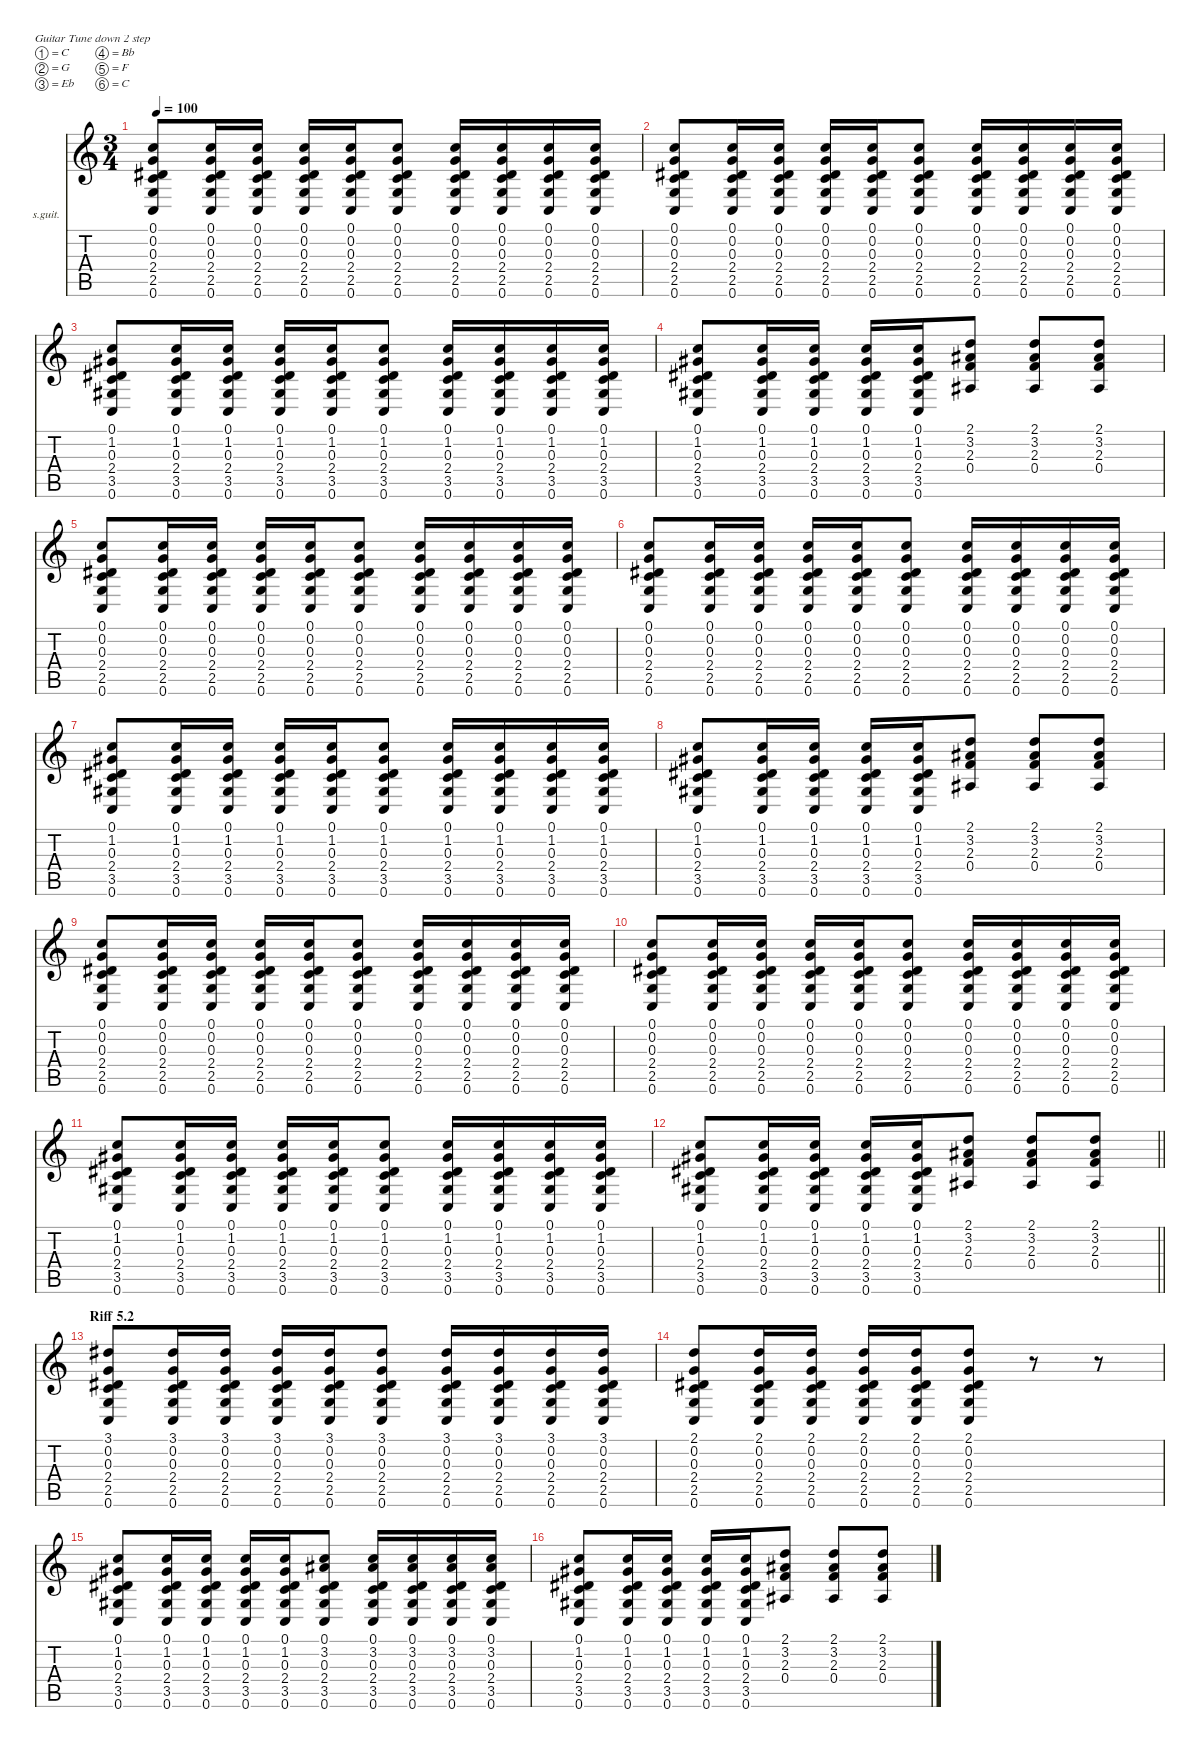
\defaultSystemsLayout 4
\hideDynamics
\bracketExtendMode nobrackets
\firstSystemTrackNameOrientation horizontal
\otherSystemsTrackNameOrientation horizontal
\track ("Wildgeraesch" "s.guit.") {instrument acousticguitarsteel}
\staff {score tabs}
\tuning (C4 G3 Eb3 Bb2 F2 C2)
\ts (3 4)
\tempo 100
\clef g2
\ks c
(0.1 0.2 0.3{acc #} 2.4 2.5 0.6).8{dy f beam Up} (0.1 0.2 0.3{acc #} 2.4 2.5 0.6).16{beam Up} (0.1 0.2 0.3{acc #} 2.4 2.5 0.6).16{beam Up} (0.1 0.2 0.3{acc #} 2.4 2.5 0.6).16{beam Up} (0.1 0.2 0.3{acc #} 2.4 2.5 0.6).16{beam Up} (0.1 0.2 0.3{acc #} 2.4 2.5 0.6).8{beam Up} (0.1 0.2 0.3{acc #} 2.4 2.5 0.6).16{beam Up} (0.1 0.2 0.3{acc #} 2.4 2.5 0.6).16{beam Up} (0.1 0.2 0.3{acc #} 2.4 2.5 0.6).16{beam Up} (0.1 0.2 0.3{acc #} 2.4 2.5 0.6).16{beam Up} |
(0.1 0.2 0.3{acc #} 2.4 2.5 0.6).8{beam Up} (0.1 0.2 0.3{acc #} 2.4 2.5 0.6).16{beam Up} (0.1 0.2 0.3{acc #} 2.4 2.5 0.6).16{beam Up} (0.1 0.2 0.3{acc #} 2.4 2.5 0.6).16{beam Up} (0.1 0.2 0.3{acc #} 2.4 2.5 0.6).16{beam Up} (0.1 0.2 0.3{acc #} 2.4 2.5 0.6).8{beam Up} (0.1 0.2 0.3{acc #} 2.4 2.5 0.6).16{beam Up} (0.1 0.2 0.3{acc #} 2.4 2.5 0.6).16{beam Up} (0.1 0.2 0.3{acc #} 2.4 2.5 0.6).16{beam Up} (0.1 0.2 0.3{acc #} 2.4 2.5 0.6).16{beam Up} |
(0.1 1.2{acc #} 0.3{acc #} 2.4 3.5{acc #} 0.6).8{beam Up} (0.1 1.2{acc #} 0.3{acc #} 2.4 3.5{acc #} 0.6).16{beam Up} (0.1 1.2{acc #} 0.3{acc #} 2.4 3.5{acc #} 0.6).16{beam Up} (0.1 1.2{acc #} 0.3{acc #} 2.4 3.5{acc #} 0.6).16{beam Up} (0.1 1.2{acc #} 0.3{acc #} 2.4 3.5{acc #} 0.6).16{beam Up} (0.1 1.2{acc #} 0.3{acc #} 2.4 3.5{acc #} 0.6).8{beam Up} (0.1 1.2{acc #} 0.3{acc #} 2.4 3.5{acc #} 0.6).16{beam Up} (0.1 1.2{acc #} 0.3{acc #} 2.4 3.5{acc #} 0.6).16{beam Up} (0.1 1.2{acc #} 0.3{acc #} 2.4 3.5{acc #} 0.6).16{beam Up} (0.1 1.2{acc #} 0.3{acc #} 2.4 3.5{acc #} 0.6).16{beam Up} |
(0.1 1.2{acc #} 0.3{acc #} 2.4 3.5{acc #} 0.6).8{beam Up} (0.1 1.2{acc #} 0.3{acc #} 2.4 3.5{acc #} 0.6).16{beam Up} (0.1 1.2{acc #} 0.3{acc #} 2.4 3.5{acc #} 0.6).16{beam Up} (0.1 1.2{acc #} 0.3{acc #} 2.4 3.5{acc #} 0.6).16{beam Up} (0.1 1.2{acc #} 0.3{acc #} 2.4 3.5{acc #} 0.6).16{beam Up} (2.1 3.2{acc #} 2.3 0.4{acc #}).8{beam Up} (2.1 3.2{acc #} 2.3 0.4{acc #}).8{beam Up} (2.1 3.2{acc #} 2.3 0.4{acc #}).8{beam Up} |
(0.1 0.2 0.3{acc #} 2.4 2.5 0.6).8{beam Up} (0.1 0.2 0.3{acc #} 2.4 2.5 0.6).16{beam Up} (0.1 0.2 0.3{acc #} 2.4 2.5 0.6).16{beam Up} (0.1 0.2 0.3{acc #} 2.4 2.5 0.6).16{beam Up} (0.1 0.2 0.3{acc #} 2.4 2.5 0.6).16{beam Up} (0.1 0.2 0.3{acc #} 2.4 2.5 0.6).8{beam Up} (0.1 0.2 0.3{acc #} 2.4 2.5 0.6).16{beam Up} (0.1 0.2 0.3{acc #} 2.4 2.5 0.6).16{beam Up} (0.1 0.2 0.3{acc #} 2.4 2.5 0.6).16{beam Up} (0.1 0.2 0.3{acc #} 2.4 2.5 0.6).16{beam Up} |
(0.1 0.2 0.3{acc #} 2.4 2.5 0.6).8{beam Up} (0.1 0.2 0.3{acc #} 2.4 2.5 0.6).16{beam Up} (0.1 0.2 0.3{acc #} 2.4 2.5 0.6).16{beam Up} (0.1 0.2 0.3{acc #} 2.4 2.5 0.6).16{beam Up} (0.1 0.2 0.3{acc #} 2.4 2.5 0.6).16{beam Up} (0.1 0.2 0.3{acc #} 2.4 2.5 0.6).8{beam Up} (0.1 0.2 0.3{acc #} 2.4 2.5 0.6).16{beam Up} (0.1 0.2 0.3{acc #} 2.4 2.5 0.6).16{beam Up} (0.1 0.2 0.3{acc #} 2.4 2.5 0.6).16{beam Up} (0.1 0.2 0.3{acc #} 2.4 2.5 0.6).16{beam Up} |
(0.1 1.2{acc #} 0.3{acc #} 2.4 3.5{acc #} 0.6).8{beam Up} (0.1 1.2{acc #} 0.3{acc #} 2.4 3.5{acc #} 0.6).16{beam Up} (0.1 1.2{acc #} 0.3{acc #} 2.4 3.5{acc #} 0.6).16{beam Up} (0.1 1.2{acc #} 0.3{acc #} 2.4 3.5{acc #} 0.6).16{beam Up} (0.1 1.2{acc #} 0.3{acc #} 2.4 3.5{acc #} 0.6).16{beam Up} (0.1 1.2{acc #} 0.3{acc #} 2.4 3.5{acc #} 0.6).8{beam Up} (0.1 1.2{acc #} 0.3{acc #} 2.4 3.5{acc #} 0.6).16{beam Up} (0.1 1.2{acc #} 0.3{acc #} 2.4 3.5{acc #} 0.6).16{beam Up} (0.1 1.2{acc #} 0.3{acc #} 2.4 3.5{acc #} 0.6).16{beam Up} (0.1 1.2{acc #} 0.3{acc #} 2.4 3.5{acc #} 0.6).16{beam Up} |
(0.1 1.2{acc #} 0.3{acc #} 2.4 3.5{acc #} 0.6).8{beam Up} (0.1 1.2{acc #} 0.3{acc #} 2.4 3.5{acc #} 0.6).16{beam Up} (0.1 1.2{acc #} 0.3{acc #} 2.4 3.5{acc #} 0.6).16{beam Up} (0.1 1.2{acc #} 0.3{acc #} 2.4 3.5{acc #} 0.6).16{beam Up} (0.1 1.2{acc #} 0.3{acc #} 2.4 3.5{acc #} 0.6).16{beam Up} (2.1 3.2{acc #} 2.3 0.4{acc #}).8{beam Up} (2.1 3.2{acc #} 2.3 0.4{acc #}).8{beam Up} (2.1 3.2{acc #} 2.3 0.4{acc #}).8{beam Up} |
(0.1 0.2 0.3{acc #} 2.4 2.5 0.6).8{beam Up} (0.1 0.2 0.3{acc #} 2.4 2.5 0.6).16{beam Up} (0.1 0.2 0.3{acc #} 2.4 2.5 0.6).16{beam Up} (0.1 0.2 0.3{acc #} 2.4 2.5 0.6).16{beam Up} (0.1 0.2 0.3{acc #} 2.4 2.5 0.6).16{beam Up} (0.1 0.2 0.3{acc #} 2.4 2.5 0.6).8{beam Up} (0.1 0.2 0.3{acc #} 2.4 2.5 0.6).16{beam Up} (0.1 0.2 0.3{acc #} 2.4 2.5 0.6).16{beam Up} (0.1 0.2 0.3{acc #} 2.4 2.5 0.6).16{beam Up} (0.1 0.2 0.3{acc #} 2.4 2.5 0.6).16{beam Up} |
(0.1 0.2 0.3{acc #} 2.4 2.5 0.6).8{beam Up} (0.1 0.2 0.3{acc #} 2.4 2.5 0.6).16{beam Up} (0.1 0.2 0.3{acc #} 2.4 2.5 0.6).16{beam Up} (0.1 0.2 0.3{acc #} 2.4 2.5 0.6).16{beam Up} (0.1 0.2 0.3{acc #} 2.4 2.5 0.6).16{beam Up} (0.1 0.2 0.3{acc #} 2.4 2.5 0.6).8{beam Up} (0.1 0.2 0.3{acc #} 2.4 2.5 0.6).16{beam Up} (0.1 0.2 0.3{acc #} 2.4 2.5 0.6).16{beam Up} (0.1 0.2 0.3{acc #} 2.4 2.5 0.6).16{beam Up} (0.1 0.2 0.3{acc #} 2.4 2.5 0.6).16{beam Up} |
(0.1 1.2{acc #} 0.3{acc #} 2.4 3.5{acc #} 0.6).8{beam Up} (0.1 1.2{acc #} 0.3{acc #} 2.4 3.5{acc #} 0.6).16{beam Up} (0.1 1.2{acc #} 0.3{acc #} 2.4 3.5{acc #} 0.6).16{beam Up} (0.1 1.2{acc #} 0.3{acc #} 2.4 3.5{acc #} 0.6).16{beam Up} (0.1 1.2{acc #} 0.3{acc #} 2.4 3.5{acc #} 0.6).16{beam Up} (0.1 1.2{acc #} 0.3{acc #} 2.4 3.5{acc #} 0.6).8{beam Up} (0.1 1.2{acc #} 0.3{acc #} 2.4 3.5{acc #} 0.6).16{beam Up} (0.1 1.2{acc #} 0.3{acc #} 2.4 3.5{acc #} 0.6).16{beam Up} (0.1 1.2{acc #} 0.3{acc #} 2.4 3.5{acc #} 0.6).16{beam Up} (0.1 1.2{acc #} 0.3{acc #} 2.4 3.5{acc #} 0.6).16{beam Up} |
\barLineRight lightlight
(0.1 1.2{acc #} 0.3{acc #} 2.4 3.5{acc #} 0.6).8{beam Up} (0.1 1.2{acc #} 0.3{acc #} 2.4 3.5{acc #} 0.6).16{beam Up} (0.1 1.2{acc #} 0.3{acc #} 2.4 3.5{acc #} 0.6).16{beam Up} (0.1 1.2{acc #} 0.3{acc #} 2.4 3.5{acc #} 0.6).16{beam Up} (0.1 1.2{acc #} 0.3{acc #} 2.4 3.5{acc #} 0.6).16{beam Up} (2.1 3.2{acc #} 2.3 0.4{acc #}).8{beam Up} (2.1 3.2{acc #} 2.3 0.4{acc #}).8{beam Up} (2.1 3.2{acc #} 2.3 0.4{acc #}).8{beam Up} |
\section ("" "Riff 5.2")
(3.1{acc #} 0.2 0.3{acc #} 2.4 2.5 0.6).8{beam Up} (3.1{acc #} 0.2 0.3{acc #} 2.4 2.5 0.6).16{beam Up} (3.1{acc #} 0.2 0.3{acc #} 2.4 2.5 0.6).16{beam Up} (3.1{acc #} 0.2 0.3{acc #} 2.4 2.5 0.6).16{beam Up} (3.1{acc #} 0.2 0.3{acc #} 2.4 2.5 0.6).16{beam Up} (3.1{acc #} 0.2 0.3{acc #} 2.4 2.5 0.6).8{beam Up} (3.1{acc #} 0.2 0.3{acc #} 2.4 2.5 0.6).16{beam Up} (3.1{acc #} 0.2 0.3{acc #} 2.4 2.5 0.6).16{beam Up} (3.1{acc #} 0.2 0.3{acc #} 2.4 2.5 0.6).16{beam Up} (3.1{acc #} 0.2 0.3{acc #} 2.4 2.5 0.6).16{beam Up} |
(2.1 0.2 0.3{acc #} 2.4 2.5 0.6).8{beam Up} (2.1 0.2 0.3{acc #} 2.4 2.5 0.6).16{beam Up} (2.1 0.2 0.3{acc #} 2.4 2.5 0.6).16{beam Up} (2.1 0.2 0.3{acc #} 2.4 2.5 0.6).16{beam Up} (2.1 0.2 0.3{acc #} 2.4 2.5 0.6).16{beam Up} (2.1 0.2 0.3{acc #} 2.4 2.5 0.6).8{beam Up} r.8{beam Up} r.8{beam Up} |
(0.1 1.2{acc #} 0.3{acc #} 2.4 3.5{acc #} 0.6).8{beam Up} (0.1 1.2{acc #} 0.3{acc #} 2.4 3.5{acc #} 0.6).16{beam Up} (0.1 1.2{acc #} 0.3{acc #} 2.4 3.5{acc #} 0.6).16{beam Up} (0.1 1.2{acc #} 0.3{acc #} 2.4 3.5{acc #} 0.6).16{beam Up} (0.1 1.2{acc #} 0.3{acc #} 2.4 3.5{acc #} 0.6).16{beam Up} (0.1 3.2{acc #} 0.3{acc #} 2.4 3.5{acc #} 0.6).8{beam Up} (0.1 3.2{acc #} 0.3{acc #} 2.4 3.5{acc #} 0.6).16{beam Up} (0.1 3.2{acc #} 0.3{acc #} 2.4 3.5{acc #} 0.6).16{beam Up} (0.1 3.2{acc #} 0.3{acc #} 2.4 3.5{acc #} 0.6).16{beam Up} (0.1 3.2{acc #} 0.3{acc #} 2.4 3.5{acc #} 0.6).16{beam Up} |
(0.1 1.2{acc #} 0.3{acc #} 2.4 3.5{acc #} 0.6).8{beam Up} (0.1 1.2{acc #} 0.3{acc #} 2.4 3.5{acc #} 0.6).16{beam Up} (0.1 1.2{acc #} 0.3{acc #} 2.4 3.5{acc #} 0.6).16{beam Up} (0.1 1.2{acc #} 0.3{acc #} 2.4 3.5{acc #} 0.6).16{beam Up} (0.1 1.2{acc #} 0.3{acc #} 2.4 3.5{acc #} 0.6).16{beam Up} (2.1 3.2{acc #} 2.3 0.4{acc #}).8{beam Up} (2.1 3.2{acc #} 2.3 0.4{acc #}).8{beam Up} (2.1 3.2{acc #} 2.3 0.4{acc #}).8{beam Up}
